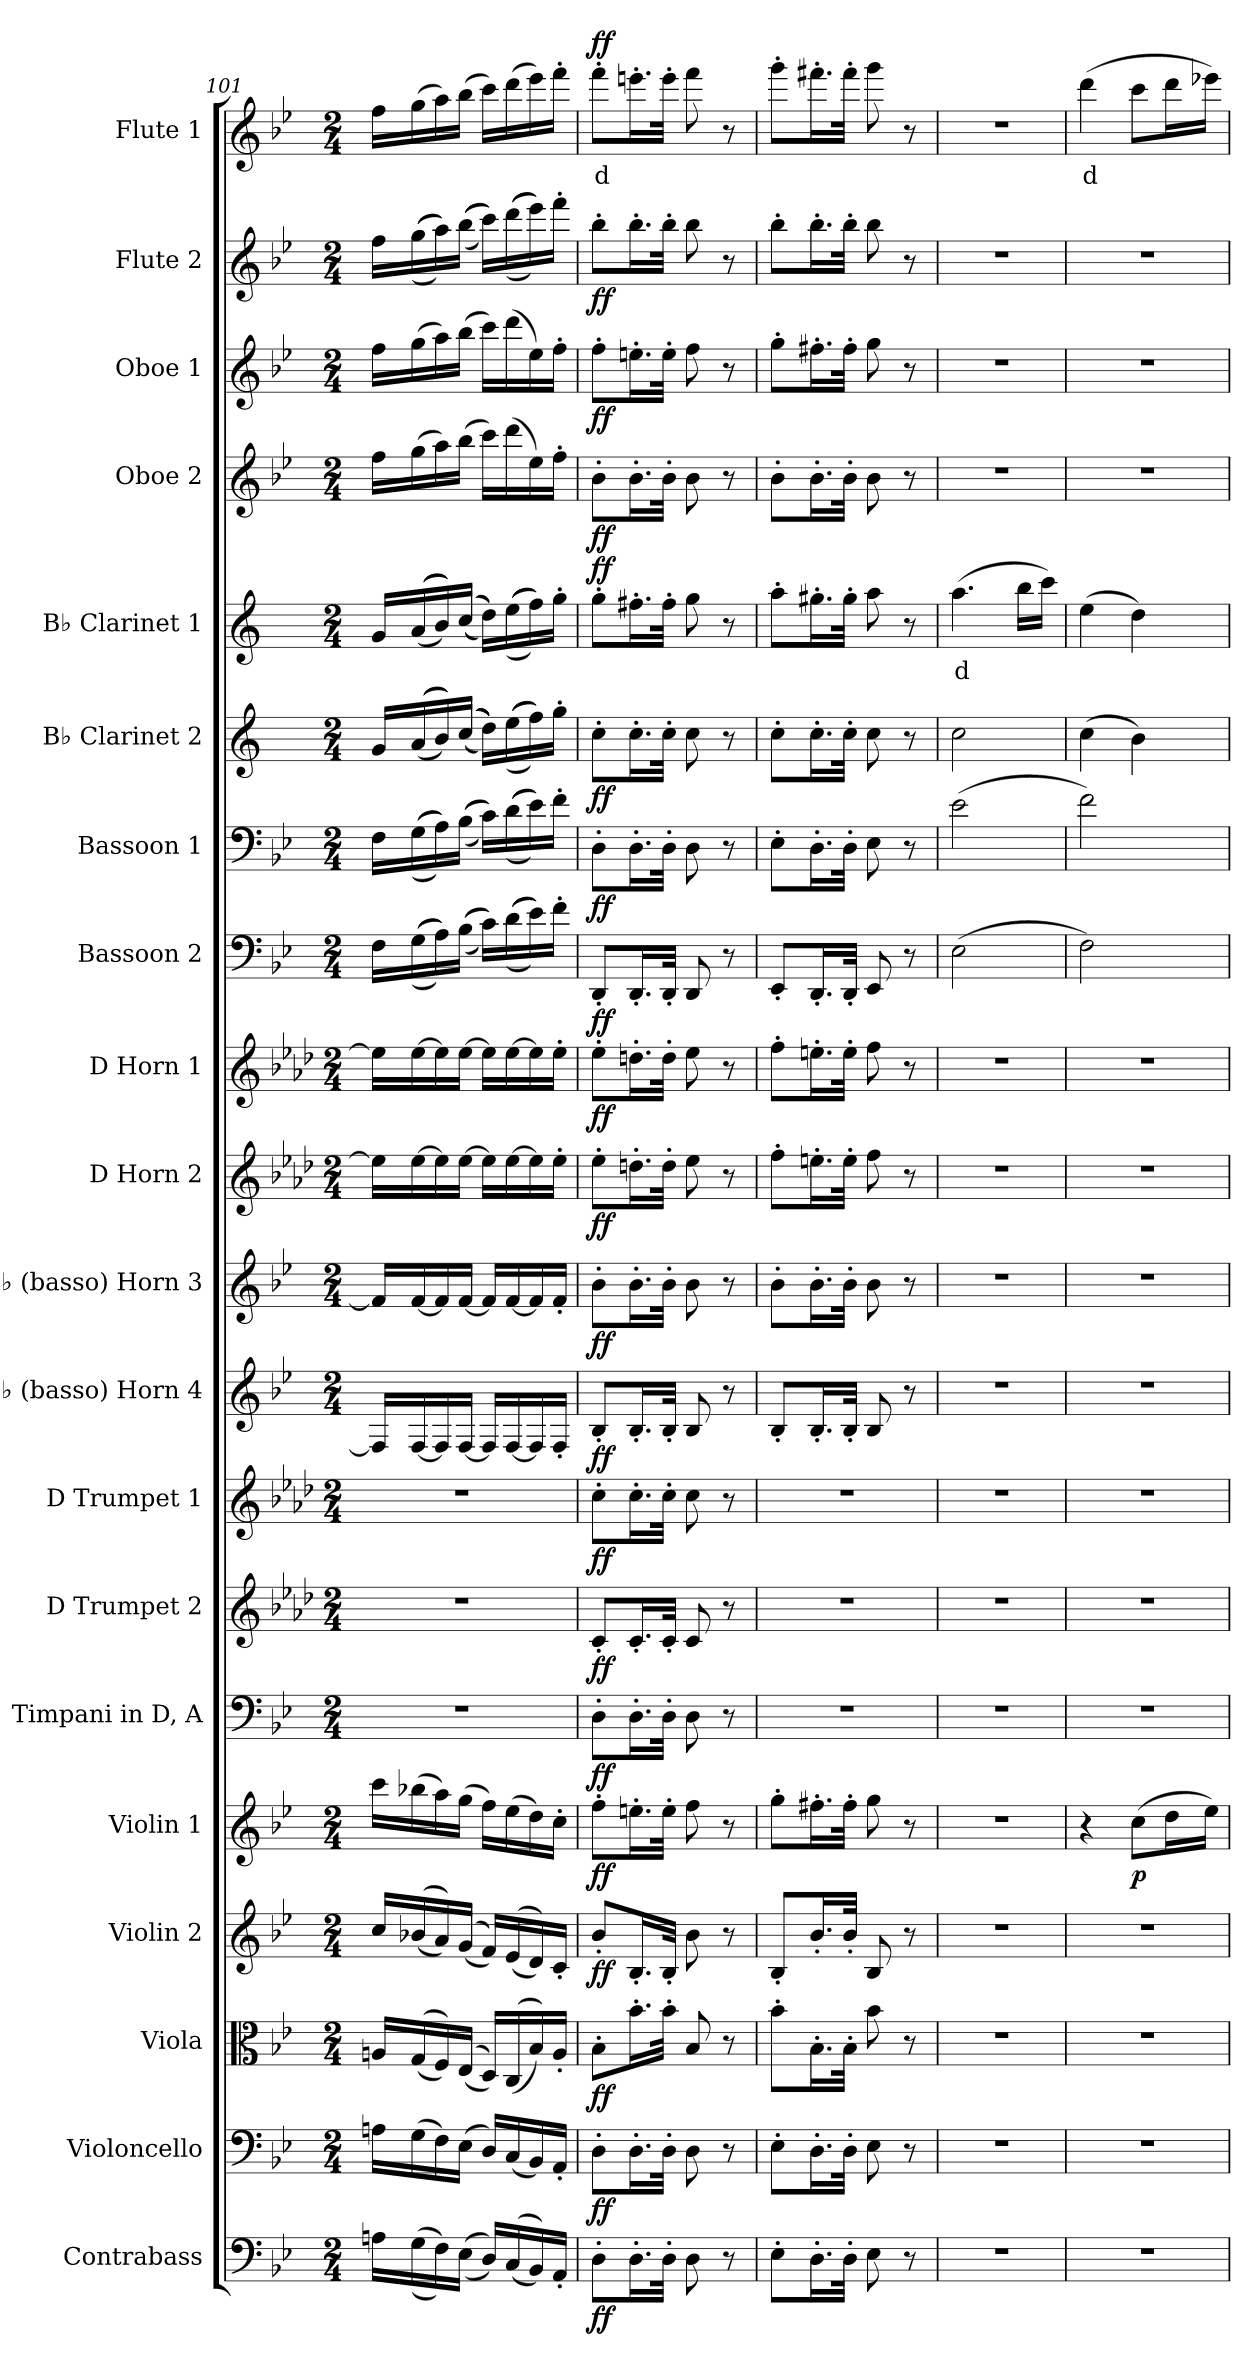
**kern	**dynam	**kern	**dynam	**kern	**dynam	**kern	**dynam	**kern	**dynam	**kern	**dynam	**kern	**dynam	**kern	**dynam	**kern	**dynam	**kern	**dynam	**kern	**dynam	**kern	**dynam	**kern	**dynam	**kern	**dynam	**kern	**dynam	**kern	**text	**dynam	**kern	**dynam	**kern	**dynam	**kern	**dynam	**kern	**text	**dynam
*part20	*part20	*part19	*part19	*part18	*part18	*part17	*part17	*part16	*part16	*part15	*part15	*part14	*part14	*part13	*part13	*part12	*part12	*part11	*part11	*part10	*part10	*part9	*part9	*part8	*part8	*part7	*part7	*part6	*part6	*part5	*part5	*part5	*part4	*part4	*part3	*part3	*part2	*part2	*part1	*part1	*part1
*staff20	*staff20	*staff19	*staff19	*staff18	*staff18	*staff17	*staff17	*staff16	*staff16	*staff15	*staff15	*staff14	*staff14	*staff13	*staff13	*staff12	*staff12	*staff11	*staff11	*staff10	*staff10	*staff9	*staff9	*staff8	*staff8	*staff7	*staff7	*staff6	*staff6	*staff5	*staff5	*staff5	*staff4	*staff4	*staff3	*staff3	*staff2	*staff2	*staff1	*staff1	*staff1
*I"Contrabass	*	*I"Violoncello	*	*I"Viola	*	*I"Violin 2	*	*I"Violin 1	*	*I"Timpani in D, A	*	*I"D Trumpet 2	*	*I"D Trumpet 1	*	*I"B♭ (basso) Horn 4	*	*I"B♭ (basso) Horn 3	*	*I"D Horn 2	*	*I"D Horn 1	*	*I"Bassoon 2	*	*I"Bassoon 1	*	*I"B♭ Clarinet 2	*	*I"B♭ Clarinet 1	*	*	*I"Oboe 2	*	*I"Oboe 1	*	*I"Flute 2	*	*I"Flute 1	*	*
*I'Cb	*	*I'Vc	*	*I'Vla	*	*I'Vl 2	*	*I'Vl 1	*	*I'Timp. in D, A	*	*I'Tr 2	*	*I'Tr 1	*	*I'Hn 4	*	*I'Hn 3	*	*I'Hn 2	*	*I'Hn 1	*	*I'Bsn 2	*	*I'Bsn 1	*	*I'Cl 2	*	*I'Cl 1	*	*	*I'Ob 2	*	*I'Ob 1	*	*I'Fl 2	*	*I'Fl 1	*	*
*clefF4	*	*clefF4	*	*clefC3	*	*clefG2	*	*clefG2	*	*clefF4	*	*clefG2	*	*clefG2	*	*clefG2	*	*clefG2	*	*clefG2	*	*clefG2	*	*clefF4	*	*clefF4	*	*clefG2	*	*clefG2	*	*	*clefG2	*	*clefG2	*	*clefG2	*	*clefG2	*	*
*ITrd7c12	*	*	*	*	*	*	*	*	*	*	*	*ITrd-1c-2	*	*ITrd-1c-2	*	*ITrd8c14	*	*ITrd8c14	*	*ITrd6c10	*	*ITrd6c10	*	*	*	*	*	*ITrd1c2	*	*ITrd1c2	*	*	*	*	*	*	*	*	*	*	*
*k[b-e-]	*	*k[b-e-]	*	*k[b-e-]	*	*k[b-e-]	*	*k[b-e-]	*	*k[b-e-]	*	*k[b-e-]	*	*k[b-e-]	*	*k[b-e-]	*	*k[b-e-]	*	*k[b-e-]	*	*k[b-e-]	*	*k[b-e-]	*	*k[b-e-]	*	*k[b-e-]	*	*k[b-e-]	*	*	*k[b-e-]	*	*k[b-e-]	*	*k[b-e-]	*	*k[b-e-]	*	*
*M2/4	*	*M2/4	*	*M2/4	*	*M2/4	*	*M2/4	*	*M2/4	*	*M2/4	*	*M2/4	*	*M2/4	*	*M2/4	*	*M2/4	*	*M2/4	*	*M2/4	*	*M2/4	*	*M2/4	*	*M2/4	*	*	*M2/4	*	*M2/4	*	*M2/4	*	*M2/4	*	*
=101	=101	=101	=101	=101	=101	=101	=101	=101	=101	=101	=101	=101	=101	=101	=101	=101	=101	=101	=101	=101	=101	=101	=101	=101	=101	=101	=101	=101	=101	=101	=101	=101	=101	=101	=101	=101	=101	=101	=101	=101	=101
16AAn\LL	.	16An\LL	.	16An/LL	.	16cc/LL	.	16ccc\LL	.	2r	.	2r	.	2r	.	16FF/LL]	.	16F/LL]	.	16f\LL]	.	16f\LL]	.	16F\LL	.	16F\LL	.	16f/LL	.	16f/LL	.	.	16ff\LL	.	16ff\LL	.	16ff\LL	.	16ff\LL	.	.
(>(>16GG\	.	(>16G\	.	(<(<16G/	.	(<(<16b-X/	.	(>16bb-X\	.	.	.	.	.	.	.	[16FF/	.	[16F/	.	[16f\	.	[16f\	.	(>(>(>16G\	.	(>(>(>16G\	.	(<(<(<16g/	.	(<(<(<16g/	.	.	(>16gg\	.	(>16gg\	.	(>(>(>16gg\	.	(>16gg\	.	.
16FF\))	.	16F\)	.	16F/))	.	16a/))	.	16aa\)	.	.	.	.	.	.	.	16FF/]	.	16F/]	.	16f\]	.	16f\]	.	16A\)))	.	16A\)))	.	16a/)))	.	16a/)))	.	.	16aa\)	.	16aa\)	.	16aa\)))	.	16aa\)	.	.
(>(>16EE-\JJ	.	(>16E-\JJ	.	(<(<16E-/JJ	.	(<(<16g/JJ	.	(>16gg\JJ	.	.	.	.	.	.	.	[16FF/JJ	.	[16F/JJ	.	[16f\JJ	.	[16f\JJ	.	(>(>(>16B-\JJ	.	(>(>(>16B-\JJ	.	(>(>(>16b-/JJ	.	(>(>(>16b-/JJ	.	.	(>16bb-\JJ	.	(>16bb-\JJ	.	(>(>(>16bb-\JJ	.	(>16bb-\JJ	.	.
16DD/LL))	.	16D/LL)	.	16D/LL))	.	16f/LL))	.	16ff\LL)	.	.	.	.	.	.	.	16FF/LL]	.	16F/LL]	.	16f\LL]	.	16f\LL]	.	16c\LL)))	.	16c\LL)))	.	16cc\LL)))	.	16cc\LL)))	.	.	16ccc\LL)	.	16ccc\LL)	.	16ccc\LL)))	.	16ccc\LL)	.	.
(<(<16CC/	.	(<16C/	.	(<(<16C/	.	(<(<16e-/	.	(>16ee-\	.	.	.	.	.	.	.	[16FF/	.	[16F/	.	[16f\	.	[16f\	.	(>(>(>16d\	.	(>(>(>16d\	.	(>(>(>16dd\	.	(>(>(>16dd\	.	.	(>16ddd\	.	(>16ddd\	.	(>(>(>16ddd\	.	(>16ddd\	.	.
16BBB-/))	.	16BB-/)	.	16B-/))	.	16d/))	.	16dd\)	.	.	.	.	.	.	.	16FF/]	.	16F/]	.	16f\]	.	16f\]	.	16e-\)))	.	16e-\)))	.	16ee-\)))	.	16ee-\)))	.	.	16ee-\)	.	16ee-\)	.	16eee-\)))	.	16eee-\)	.	.
16AAA'/JJ	.	16AA'/JJ	.	16A'/JJ	.	16c'/JJ	.	16cc'\JJ	.	.	.	.	.	.	.	16FF'/JJ	.	16F'/JJ	.	16f'\JJ	.	16f'\JJ	.	16f'\JJ	.	16f'\JJ	.	16ff'\JJ	.	16ff'\JJ	.	.	16ff'\JJ	.	16ff'\JJ	.	16fff'\JJ	.	16fff'\JJ	.	.
=102	=102	=102	=102	=102	=102	=102	=102	=102	=102	=102	=102	=102	=102	=102	=102	=102	=102	=102	=102	=102	=102	=102	=102	=102	=102	=102	=102	=102	=102	=102	=102	=102	=102	=102	=102	=102	=102	=102	=102	=102	=102
!	!LO:DY:b	!	!LO:DY:b	!	!LO:DY:b	!	!LO:DY:b	!	!LO:DY:b	!	!LO:DY:b	!	!LO:DY:b	!	!LO:DY:b	!	!LO:DY:b	!	!LO:DY:b	!	!LO:DY:b	!	!LO:DY:b	!	!LO:DY:b	!	!LO:DY:b	!	!LO:DY:b	!	!	!LO:DY:b	!	!LO:DY:b	!	!LO:DY:b	!	!LO:DY:b	!	!LO:LY:b:color=#FF0000	!LO:DY:b
8DD'\L	ff	8D'\L	ff	8B-'\L	ff	8b-'/L	ff	8ff'\L	ff	8D'\L	ff	8d'/L	ff	8dd'\L	ff	8BB-'/L	ff	8B-'\L	ff	8f'\L	ff	8f'\L	ff	8DD'/L	ff	8D'\L	ff	8b-'\L	ff	8ff'\L	.	ff	8b-'\L	ff	8ff'\L	ff	8bb-'\L	ff	8fff'\L	d	ff
16.DD'\L	.	16.D'\L	.	16.b-'\L	.	16.B-'/L	.	16.een'\L	.	16.D'\L	.	16.d'/L	.	16.dd'\L	.	16.BB-'/L	.	16.B-'\L	.	16.en'\L	.	16.en'\L	.	16.DD'/L	.	16.D'\L	.	16.b-'\L	.	16.een'\L	.	.	16.b-'\L	.	16.een'\L	.	16.bb-'\L	.	16.eeen'\L	.	.
32DD'\JJk	.	32D'\JJk	.	32b-'\JJk	.	32B-'/JJk	.	32ee'\JJk	.	32D'\JJk	.	32d'/JJk	.	32dd'\JJk	.	32BB-'/JJk	.	32B-'\JJk	.	32e'\JJk	.	32e'\JJk	.	32DD'/JJk	.	32D'\JJk	.	32b-'\JJk	.	32ee'\JJk	.	.	32b-'\JJk	.	32ee'\JJk	.	32bb-'\JJk	.	32eee'\JJk	.	.
8DD\	.	8D\	.	8B-/	.	8b-\	.	8ff\	.	8D\	.	8d/	.	8dd\	.	8BB-/	.	8B-\	.	8f\	.	8f\	.	8DD/	.	8D\	.	8b-\	.	8ff\	.	.	8b-\	.	8ff\	.	8bb-\	.	8fff\	.	.
8r	.	8r	.	8r	.	8r	.	8r	.	8r	.	8r	.	8r	.	8r	.	8r	.	8r	.	8r	.	8r	.	8r	.	8r	.	8r	.	.	8r	.	8r	.	8r	.	8r	.	.
=103	=103	=103	=103	=103	=103	=103	=103	=103	=103	=103	=103	=103	=103	=103	=103	=103	=103	=103	=103	=103	=103	=103	=103	=103	=103	=103	=103	=103	=103	=103	=103	=103	=103	=103	=103	=103	=103	=103	=103	=103	=103
8EE-'\L	.	8E-'\L	.	8b-'\L	.	8B-'/L	.	8gg'\L	.	2r	.	2r	.	2r	.	8BB-'/L	.	8B-'\L	.	8g'\L	.	8g'\L	.	8EE-'/L	.	8E-'\L	.	8b-'\L	.	8gg'\L	.	.	8b-'\L	.	8gg'\L	.	8bb-'\L	.	8ggg'\L	.	.
16.DD'\L	.	16.D'\L	.	16.B-'\L	.	16.b-'/L	.	16.ff#X'\L	.	.	.	.	.	.	.	16.BB-'/L	.	16.B-'\L	.	16.f#X'\L	.	16.f#X'\L	.	16.DD'/L	.	16.D'\L	.	16.b-'\L	.	16.ff#X'\L	.	.	16.b-'\L	.	16.ff#X'\L	.	16.bb-'\L	.	16.fff#X'\L	.	.
32DD'\JJk	.	32D'\JJk	.	32B-'\JJk	.	32b-'/JJk	.	32ff#'\JJk	.	.	.	.	.	.	.	32BB-'/JJk	.	32B-'\JJk	.	32f#'\JJk	.	32f#'\JJk	.	32DD'/JJk	.	32D'\JJk	.	32b-'\JJk	.	32ff#'\JJk	.	.	32b-'\JJk	.	32ff#'\JJk	.	32bb-'\JJk	.	32fff#'\JJk	.	.
8EE-\	.	8E-\	.	8b-\	.	8B-/	.	8gg\	.	.	.	.	.	.	.	8BB-/	.	8B-\	.	8g\	.	8g\	.	8EE-/	.	8E-\	.	8b-\	.	8gg\	.	.	8b-\	.	8gg\	.	8bb-\	.	8ggg\	.	.
8r	.	8r	.	8r	.	8r	.	8r	.	.	.	.	.	.	.	8r	.	8r	.	8r	.	8r	.	8r	.	8r	.	8r	.	8r	.	.	8r	.	8r	.	8r	.	8r	.	.
!!LO:PB:g=z
=104	=104	=104	=104	=104	=104	=104	=104	=104	=104	=104	=104	=104	=104	=104	=104	=104	=104	=104	=104	=104	=104	=104	=104	=104	=104	=104	=104	=104	=104	=104	=104	=104	=104	=104	=104	=104	=104	=104	=104	=104	=104
!	!	!	!	!	!	!	!	!	!	!	!	!	!	!	!	!	!	!	!	!	!	!	!	!	!LO:DY:b	!	!	!	!	!	!LO:LY:b:color=#FF0000	!	!	!	!	!	!	!	!	!	!
!	!	!	!	!	!	!	!	!	!	!	!	!	!	!	!	!	!	!	!	!	!	!	!	!	!LO:DY:n=1:b	!	!LO:DY:b	!	!	!	!	!	!	!	!	!	!	!	!	!	!
!	!	!	!	!	!	!	!	!	!	!	!	!	!	!	!	!	!	!	!	!	!	!	!	!	!	!	!LO:DY:n=1:b	!	!LO:DY:b	!	!	!	!	!	!	!	!	!	!	!	!
!	!	!	!	!	!	!	!	!	!	!	!	!	!	!	!	!	!	!	!	!	!	!	!	!	!	!	!	!	!LO:DY:n=1:b	!	!	!LO:DY:b	!	!	!	!	!	!	!	!	!
!	!	!	!	!	!	!	!	!	!	!	!	!	!	!	!	!	!	!	!	!	!	!	!	!	!	!	!	!	!	!	!	!LO:DY:n=1:b	!	!	!	!	!	!	!	!	!
2r	.	2r	.	2r	.	2r	.	2r	.	2r	.	2r	.	2r	.	2r	.	2r	.	2r	.	2r	.	(>2E-\	p other-dynamics	(>2e-\	p other-dynamics	2b-\	p other-dynamics	(>4.gg\	d	p other-dynamics	2r	.	2r	.	2r	.	2r	.	.
.	.	.	.	.	.	.	.	.	.	.	.	.	.	.	.	.	.	.	.	.	.	.	.	.	.	.	.	.	.	16aa\LL	.	.	.	.	.	.	.	.	.	.	.
.	.	.	.	.	.	.	.	.	.	.	.	.	.	.	.	.	.	.	.	.	.	.	.	.	.	.	.	.	.	16bb-\JJ)	.	.	.	.	.	.	.	.	.	.	.
=105	=105	=105	=105	=105	=105	=105	=105	=105	=105	=105	=105	=105	=105	=105	=105	=105	=105	=105	=105	=105	=105	=105	=105	=105	=105	=105	=105	=105	=105	=105	=105	=105	=105	=105	=105	=105	=105	=105	=105	=105	=105
!	!	!	!	!	!	!	!	!	!	!	!	!	!	!	!	!	!	!	!	!	!	!	!	!	!	!	!	!	!	!	!	!	!	!	!	!	!	!	!	!LO:LY:b:color=#FF0000	!LO:DY:b
!	!	!	!	!	!	!	!	!	!	!	!	!	!	!	!	!	!	!	!	!	!	!	!	!	!	!	!	!	!	!	!	!	!	!	!	!	!	!	!	!	!LO:DY:n=1:b
2r	.	2r	.	2r	.	2r	.	4r	.	2r	.	2r	.	2r	.	2r	.	2r	.	2r	.	2r	.	2F\)	.	2f\)	.	(>4b-\	.	(>4dd\	.	.	2r	.	2r	.	2r	.	(>4ddd\	d	p other-dynamics
!	!	!	!	!	!	!	!	!	!LO:DY:b	!	!	!	!	!	!	!	!	!	!	!	!	!	!	!	!	!	!	!	!	!	!	!	!	!	!	!	!	!	!	!	!
.	.	.	.	.	.	.	.	(>8cc\L	p	.	.	.	.	.	.	.	.	.	.	.	.	.	.	.	.	.	.	4a\)	.	4cc\)	.	.	.	.	.	.	.	.	8ccc\L	.	.
.	.	.	.	.	.	.	.	16dd\L	.	.	.	.	.	.	.	.	.	.	.	.	.	.	.	.	.	.	.	.	.	.	.	.	.	.	.	.	.	.	16ddd\L	.	.
.	.	.	.	.	.	.	.	16ee-\JJ)	.	.	.	.	.	.	.	.	.	.	.	.	.	.	.	.	.	.	.	.	.	.	.	.	.	.	.	.	.	.	16eee-X\JJ)	.	.
=	=	=	=	=	=	=	=	=	=	=	=	=	=	=	=	=	=	=	=	=	=	=	=	=	=	=	=	=	=	=	=	=	=	=	=	=	=	=	=	=	=
*-	*-	*-	*-	*-	*-	*-	*-	*-	*-	*-	*-	*-	*-	*-	*-	*-	*-	*-	*-	*-	*-	*-	*-	*-	*-	*-	*-	*-	*-	*-	*-	*-	*-	*-	*-	*-	*-	*-	*-	*-	*-
